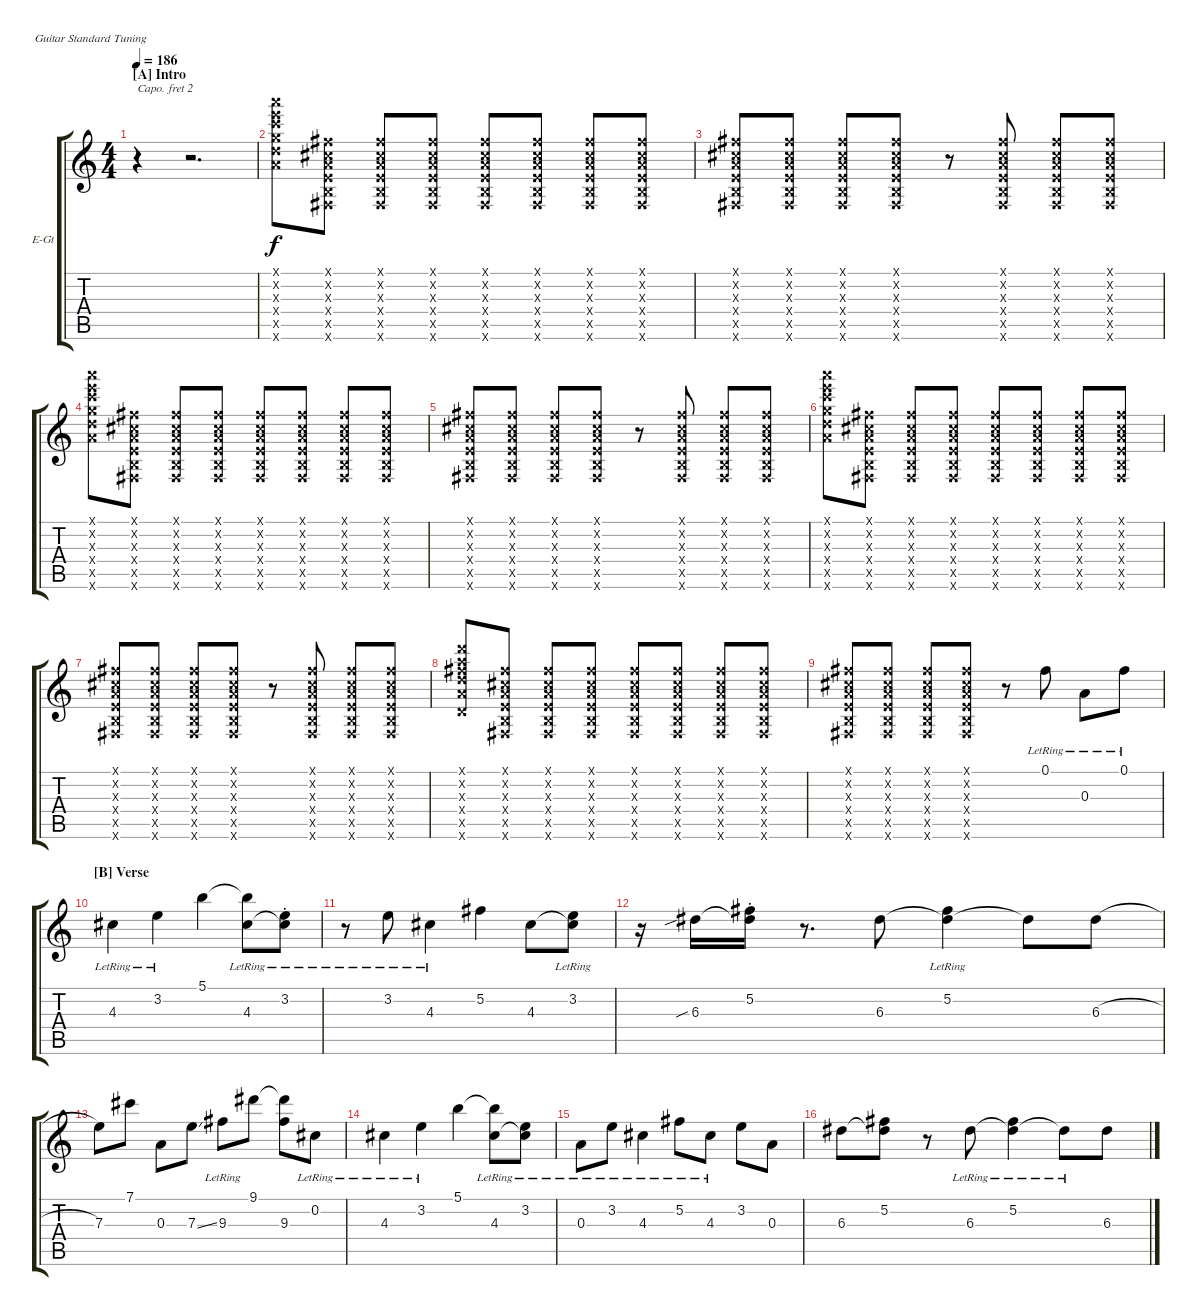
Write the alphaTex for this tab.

\bracketExtendMode groupsimilarinstruments
\firstSystemTrackNameOrientation horizontal
\otherSystemsTrackNameOrientation horizontal
\track ("Johnny" "E-Gt") {mute instrument electricguitarclean}
\staff {score tabs}
\capo 2
\tuning (E4 B3 G3 D3 A2 E2)
\ts (4 4)
\beaming (8 2 2 2 2)
\section ("A" "Intro")
\tempo 186
\clef g2
\ks c
r.4{dy f instrument electricguitarclean} r.2{d} |
(15.1{x} 15.2{x} 15.3{x} 15.4{x} 15.5{x} 15.6{x}).8 (0.1{x} 0.2{x} 0.3{x} 0.4{x} 0.5{x} 0.6{x}).8 (0.1{x} 0.2{x} 0.3{x} 0.4{x} 0.5{x} 0.6{x}).8 (0.1{x} 0.2{x} 0.3{x} 0.4{x} 0.5{x} 0.6{x}).8 (0.1{x} 0.2{x} 0.3{x} 0.4{x} 0.5{x} 0.6{x}).8 (0.1{x} 0.2{x} 0.3{x} 0.4{x} 0.5{x} 0.6{x}).8 (0.1{x} 0.2{x} 0.3{x} 0.4{x} 0.5{x} 0.6{x}).8 (0.1{x} 0.2{x} 0.3{x} 0.4{x} 0.5{x} 0.6{x}).8 |
(0.1{x} 0.2{x} 0.3{x} 0.4{x} 0.5{x} 0.6{x}).8 (0.1{x} 0.2{x} 0.3{x} 0.4{x} 0.5{x} 0.6{x}).8 (0.1{x} 0.2{x} 0.3{x} 0.4{x} 0.5{x} 0.6{x}).8 (0.1{x} 0.2{x} 0.3{x} 0.4{x} 0.5{x} 0.6{x}).8 r.8 (0.1{x} 0.2{x} 0.3{x} 0.4{x} 0.5{x} 0.6{x}).8 (0.1{x} 0.2{x} 0.3{x} 0.4{x} 0.5{x} 0.6{x}).8 (0.1{x} 0.2{x} 0.3{x} 0.4{x} 0.5{x} 0.6{x}).8 |
(15.1{x} 15.2{x} 15.3{x} 15.4{x} 15.5{x} 15.6{x}).8 (0.1{x} 0.2{x} 0.3{x} 0.4{x} 0.5{x} 0.6{x}).8 (0.1{x} 0.2{x} 0.3{x} 0.4{x} 0.5{x} 0.6{x}).8 (0.1{x} 0.2{x} 0.3{x} 0.4{x} 0.5{x} 0.6{x}).8 (0.1{x} 0.2{x} 0.3{x} 0.4{x} 0.5{x} 0.6{x}).8 (0.1{x} 0.2{x} 0.3{x} 0.4{x} 0.5{x} 0.6{x}).8 (0.1{x} 0.2{x} 0.3{x} 0.4{x} 0.5{x} 0.6{x}).8 (0.1{x} 0.2{x} 0.3{x} 0.4{x} 0.5{x} 0.6{x}).8 |
(0.1{x} 0.2{x} 0.3{x} 0.4{x} 0.5{x} 0.6{x}).8 (0.1{x} 0.2{x} 0.3{x} 0.4{x} 0.5{x} 0.6{x}).8 (0.1{x} 0.2{x} 0.3{x} 0.4{x} 0.5{x} 0.6{x}).8 (0.1{x} 0.2{x} 0.3{x} 0.4{x} 0.5{x} 0.6{x}).8 r.8 (0.1{x} 0.2{x} 0.3{x} 0.4{x} 0.5{x} 0.6{x}).8 (0.1{x} 0.2{x} 0.3{x} 0.4{x} 0.5{x} 0.6{x}).8 (0.1{x} 0.2{x} 0.3{x} 0.4{x} 0.5{x} 0.6{x}).8 |
(15.1{x} 15.2{x} 15.3{x} 15.4{x} 15.5{x} 15.6{x}).8 (0.1{x} 0.2{x} 0.3{x} 0.4{x} 0.5{x} 0.6{x}).8 (0.1{x} 0.2{x} 0.3{x} 0.4{x} 0.5{x} 0.6{x}).8 (0.1{x} 0.2{x} 0.3{x} 0.4{x} 0.5{x} 0.6{x}).8 (0.1{x} 0.2{x} 0.3{x} 0.4{x} 0.5{x} 0.6{x}).8 (0.1{x} 0.2{x} 0.3{x} 0.4{x} 0.5{x} 0.6{x}).8 (0.1{x} 0.2{x} 0.3{x} 0.4{x} 0.5{x} 0.6{x}).8 (0.1{x} 0.2{x} 0.3{x} 0.4{x} 0.5{x} 0.6{x}).8 |
(0.1{x} 0.2{x} 0.3{x} 0.4{x} 0.5{x} 0.6{x}).8 (0.1{x} 0.2{x} 0.3{x} 0.4{x} 0.5{x} 0.6{x}).8 (0.1{x} 0.2{x} 0.3{x} 0.4{x} 0.5{x} 0.6{x}).8 (0.1{x} 0.2{x} 0.3{x} 0.4{x} 0.5{x} 0.6{x}).8 r.8 (0.1{x} 0.2{x} 0.3{x} 0.4{x} 0.5{x} 0.6{x}).8 (0.1{x} 0.2{x} 0.3{x} 0.4{x} 0.5{x} 0.6{x}).8 (0.1{x} 0.2{x} 0.3{x} 0.4{x} 0.5{x} 0.6{x}).8 |
(8.1{x} 8.2{x} 9.3{x} 10.4{x} 10.5{x} 8.6{x}).8 (0.1{x} 0.2{x} 0.3{x} 0.4{x} 0.5{x} 0.6{x}).8 (0.1{x} 0.2{x} 0.3{x} 0.4{x} 0.5{x} 0.6{x}).8 (0.1{x} 0.2{x} 0.3{x} 0.4{x} 0.5{x} 0.6{x}).8 (0.1{x} 0.2{x} 0.3{x} 0.4{x} 0.5{x} 0.6{x}).8 (0.1{x} 0.2{x} 0.3{x} 0.4{x} 0.5{x} 0.6{x}).8 (0.1{x} 0.2{x} 0.3{x} 0.4{x} 0.5{x} 0.6{x}).8 (0.1{x} 0.2{x} 0.3{x} 0.4{x} 0.5{x} 0.6{x}).8 |
(0.1{x} 0.2{x} 0.3{x} 0.4{x} 0.5{x} 0.6{x}).8 (0.1{x} 0.2{x} 0.3{x} 0.4{x} 0.5{x} 0.6{x}).8 (0.1{x} 0.2{x} 0.3{x} 0.4{x} 0.5{x} 0.6{x}).8 (0.1{x} 0.2{x} 0.3{x} 0.4{x} 0.5{x} 0.6{x}).8 r.8 0.1{lr}.8 0.3{lr}.8 0.1{lr}.8 |
\section ("B" "Verse")
4.3{lr}.4 3.2{lr}.4 5.1.4 (5.1{t} 4.3{lr}).8 (3.2{st} 4.3{lr t}).8 |
r.8 3.2{lr}.8 4.3{lr}.4 5.2.4 4.3.8 (3.2{lr} 4.3{t}).8 |
r.16 6.3{sib}.16 (5.2{st} 6.3{t}).16 r.8{d} 6.3.8 (5.2{lr} 6.3{t}).4 6.3{t}.8 6.3{h}.8 |
7.3.8 7.1.8 0.3.8 7.3{ss}.8 9.3{lr}.8 9.1.8 (9.1{t} 9.3).8 0.2{lr}.8 |
4.3{lr}.4 3.2{lr}.4 5.1.4 (5.1{t} 4.3{lr}).8 (3.2 4.3{lr t}).8 |
0.3{lr}.8 3.2{lr}.8 4.3{lr}.4 5.2{lr}.8 4.3{lr}.8 3.2.8 0.3.8 |
6.3.8 (5.2 6.3{t}).8 r.8 6.3{lr}.8 (5.2{lr} 6.3{lr t}).4 6.3{lr t}.8 6.3{h}.8
